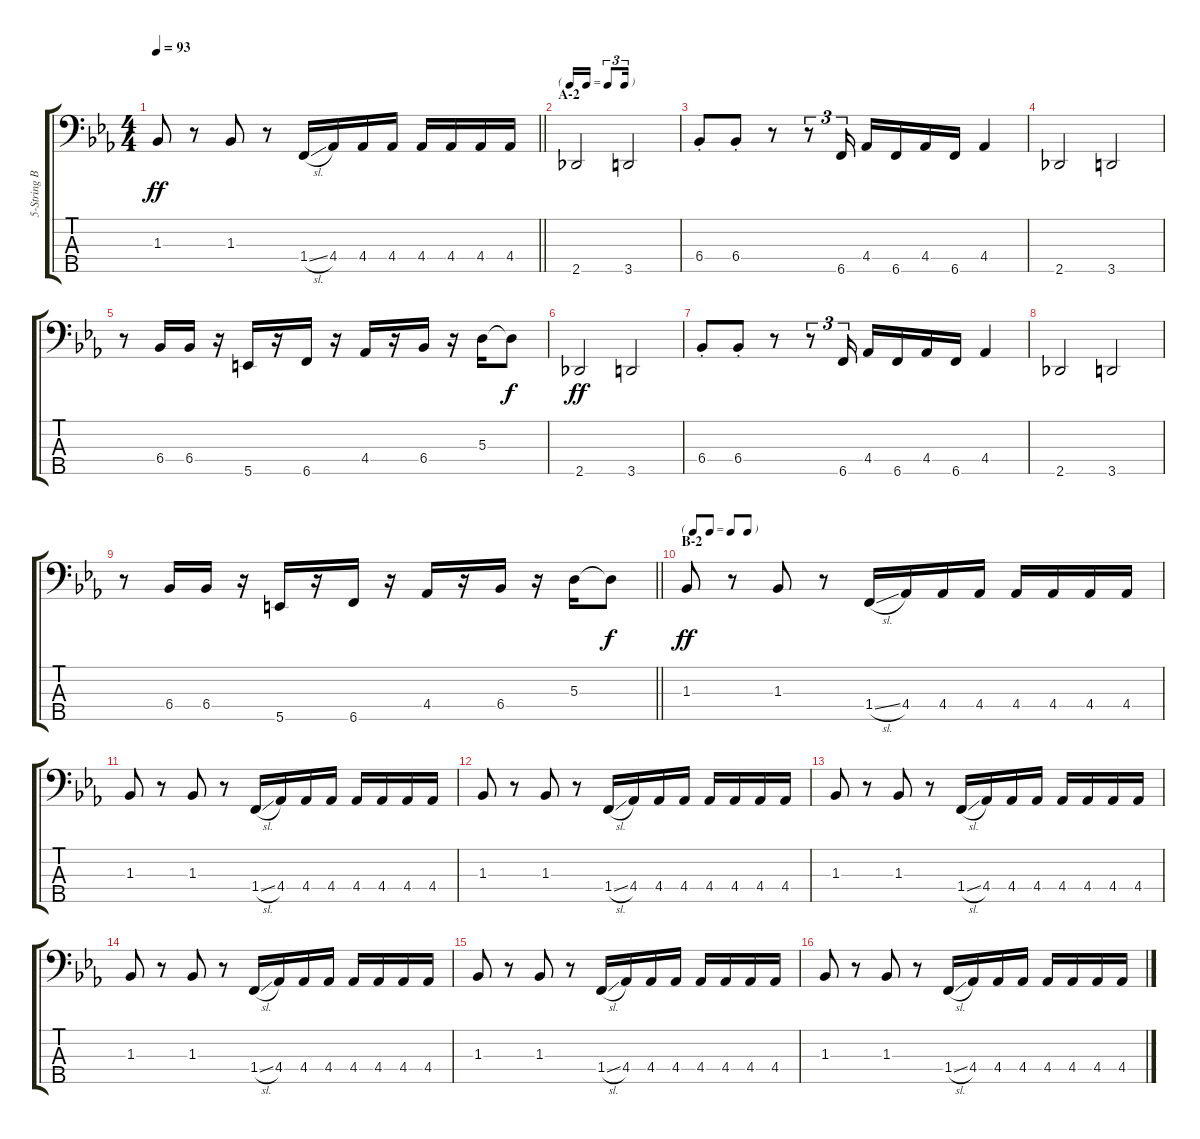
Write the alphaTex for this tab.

\track ("5-String Bass" "5-String B") {instrument electricbassfinger}
\staff {score tabs}
\tuning (G2 D2 A1 E1 B0) {hide}
\ts (4 4)
\tempo 93
\clef f4
\barLineRight lightlight
\ks eb
1.3.8{dy ff} r.8 1.3.8 r.8 1.4{sl}.16 4.4.16 4.4.16 4.4.16 4.4.16 4.4.16 4.4.16 4.4.16 |
\tf triplet16th
\section ("" "A-2")
2.5.2 3.5.2 |
6.4{st}.8 6.4{st}.8 r.8 r.8{tu (3 2)} 6.5.16{tu (3 2)} 4.4.16 6.5.16 4.4.16 6.5.16 4.4.4 |
2.5.2 3.5.2 |
r.8 6.4.16 6.4.16 r.16 5.5.16 r.16 6.5.16 r.16 4.4.16 r.16 6.4.16 r.16 5.3.16 5.3{t}.8{dy f} |
2.5.2{dy ff} 3.5.2 |
6.4{st}.8 6.4{st}.8 r.8 r.8{tu (3 2)} 6.5.16{tu (3 2)} 4.4.16 6.5.16 4.4.16 6.5.16 4.4.4 |
2.5.2 3.5.2 |
\barLineRight lightlight
r.8 6.4.16 6.4.16 r.16 5.5.16 r.16 6.5.16 r.16 4.4.16 r.16 6.4.16 r.16 5.3.16 5.3{t}.8{dy f} |
\tf none
\section ("" "B-2")
1.3.8{dy ff} r.8 1.3.8 r.8 1.4{sl}.16 4.4.16 4.4.16 4.4.16 4.4.16 4.4.16 4.4.16 4.4.16 |
1.3.8 r.8 1.3.8 r.8 1.4{sl}.16 4.4.16 4.4.16 4.4.16 4.4.16 4.4.16 4.4.16 4.4.16 |
1.3.8 r.8 1.3.8 r.8 1.4{sl}.16 4.4.16 4.4.16 4.4.16 4.4.16 4.4.16 4.4.16 4.4.16 |
1.3.8 r.8 1.3.8 r.8 1.4{sl}.16 4.4.16 4.4.16 4.4.16 4.4.16 4.4.16 4.4.16 4.4.16 |
1.3.8 r.8 1.3.8 r.8 1.4{sl}.16 4.4.16 4.4.16 4.4.16 4.4.16 4.4.16 4.4.16 4.4.16 |
1.3.8 r.8 1.3.8 r.8 1.4{sl}.16 4.4.16 4.4.16 4.4.16 4.4.16 4.4.16 4.4.16 4.4.16 |
1.3.8 r.8 1.3.8 r.8 1.4{sl}.16 4.4.16 4.4.16 4.4.16 4.4.16 4.4.16 4.4.16 4.4.16
